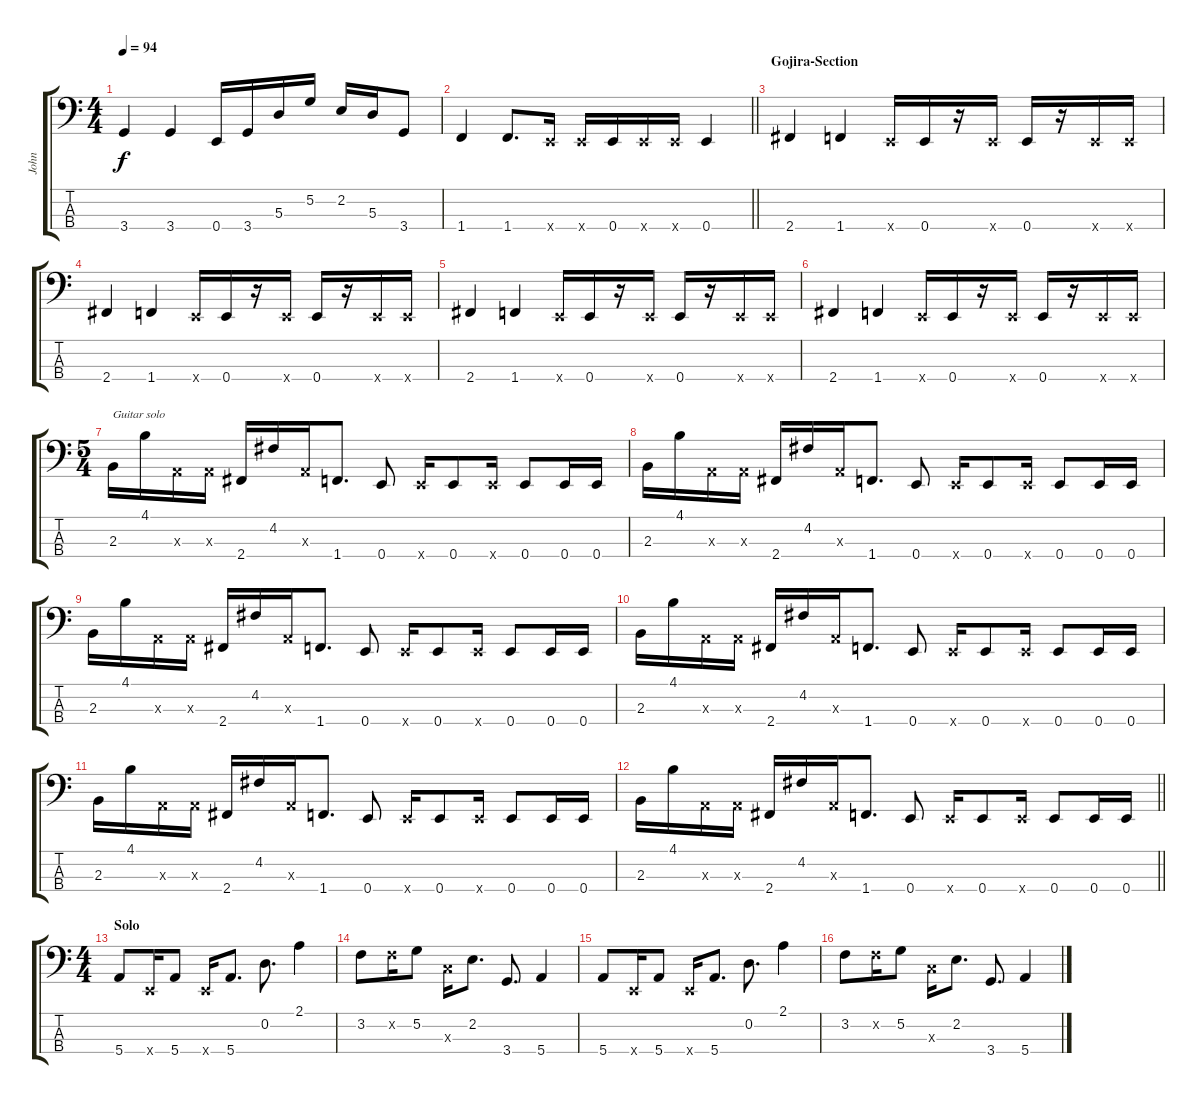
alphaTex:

\track ("John" "John") {instrument electricbassfinger}
\staff {score tabs}
\tuning (G2 D2 A1 E1) {hide}
\ts (4 4)
\tempo 94
\clef f4
\ks c
3.4.4{dy f} 3.4.4 0.4.16 3.4.16 5.3.16 5.2.16 2.2.16 5.3.16 3.4.8 |
\barLineRight lightlight
1.4.4 1.4.8{d} 0.4{x}.16 0.4{x}.16 0.4.16 0.4{x}.16 0.4{x}.16 0.4.4 |
\section ("" "Gojira-Section")
2.4.4 1.4.4 0.4{x}.16 0.4.16 r.16 0.4{x}.16 0.4.16 r.16 0.4{x}.16 0.4{x}.16 |
2.4.4 1.4.4 0.4{x}.16 0.4.16 r.16 0.4{x}.16 0.4.16 r.16 0.4{x}.16 0.4{x}.16 |
2.4.4 1.4.4 0.4{x}.16 0.4.16 r.16 0.4{x}.16 0.4.16 r.16 0.4{x}.16 0.4{x}.16 |
2.4.4 1.4.4 0.4{x}.16 0.4.16 r.16 0.4{x}.16 0.4.16 r.16 0.4{x}.16 0.4{x}.16 |
\ts (5 4)
2.3.16{txt "Guitar solo"} 4.1.16 0.3{x}.16 0.3{x}.16 2.4.16 4.2.16 0.3{x}.16 1.4.8{d} 0.4.8 0.4{x}.16 0.4.8 0.4{x}.16 0.4.8 0.4.16 0.4.16 |
2.3.16 4.1.16 0.3{x}.16 0.3{x}.16 2.4.16 4.2.16 0.3{x}.16 1.4.8{d} 0.4.8 0.4{x}.16 0.4.8 0.4{x}.16 0.4.8 0.4.16 0.4.16 |
2.3.16 4.1.16 0.3{x}.16 0.3{x}.16 2.4.16 4.2.16 0.3{x}.16 1.4.8{d} 0.4.8 0.4{x}.16 0.4.8 0.4{x}.16 0.4.8 0.4.16 0.4.16 |
2.3.16 4.1.16 0.3{x}.16 0.3{x}.16 2.4.16 4.2.16 0.3{x}.16 1.4.8{d} 0.4.8 0.4{x}.16 0.4.8 0.4{x}.16 0.4.8 0.4.16 0.4.16 |
2.3.16 4.1.16 0.3{x}.16 0.3{x}.16 2.4.16 4.2.16 0.3{x}.16 1.4.8{d} 0.4.8 0.4{x}.16 0.4.8 0.4{x}.16 0.4.8 0.4.16 0.4.16 |
\barLineRight lightlight
2.3.16 4.1.16 0.3{x}.16 0.3{x}.16 2.4.16 4.2.16 0.3{x}.16 1.4.8{d} 0.4.8 0.4{x}.16 0.4.8 0.4{x}.16 0.4.8 0.4.16 0.4.16 |
\ts (4 4)
\section ("" "Solo")
5.4.8 0.4{x}.16 5.4.8 0.4{x}.16 5.4.8{d} 0.2.8{d} 2.1.4 |
3.2.8 3.2{x}.16 5.2.8 3.3{x}.16 2.2.8{d} 3.4.8{d} 5.4.4 |
5.4.8 0.4{x}.16 5.4.8 0.4{x}.16 5.4.8{d} 0.2.8{d} 2.1.4 |
3.2.8 3.2{x}.16 5.2.8 3.3{x}.16 2.2.8{d} 3.4.8{d} 5.4.4
